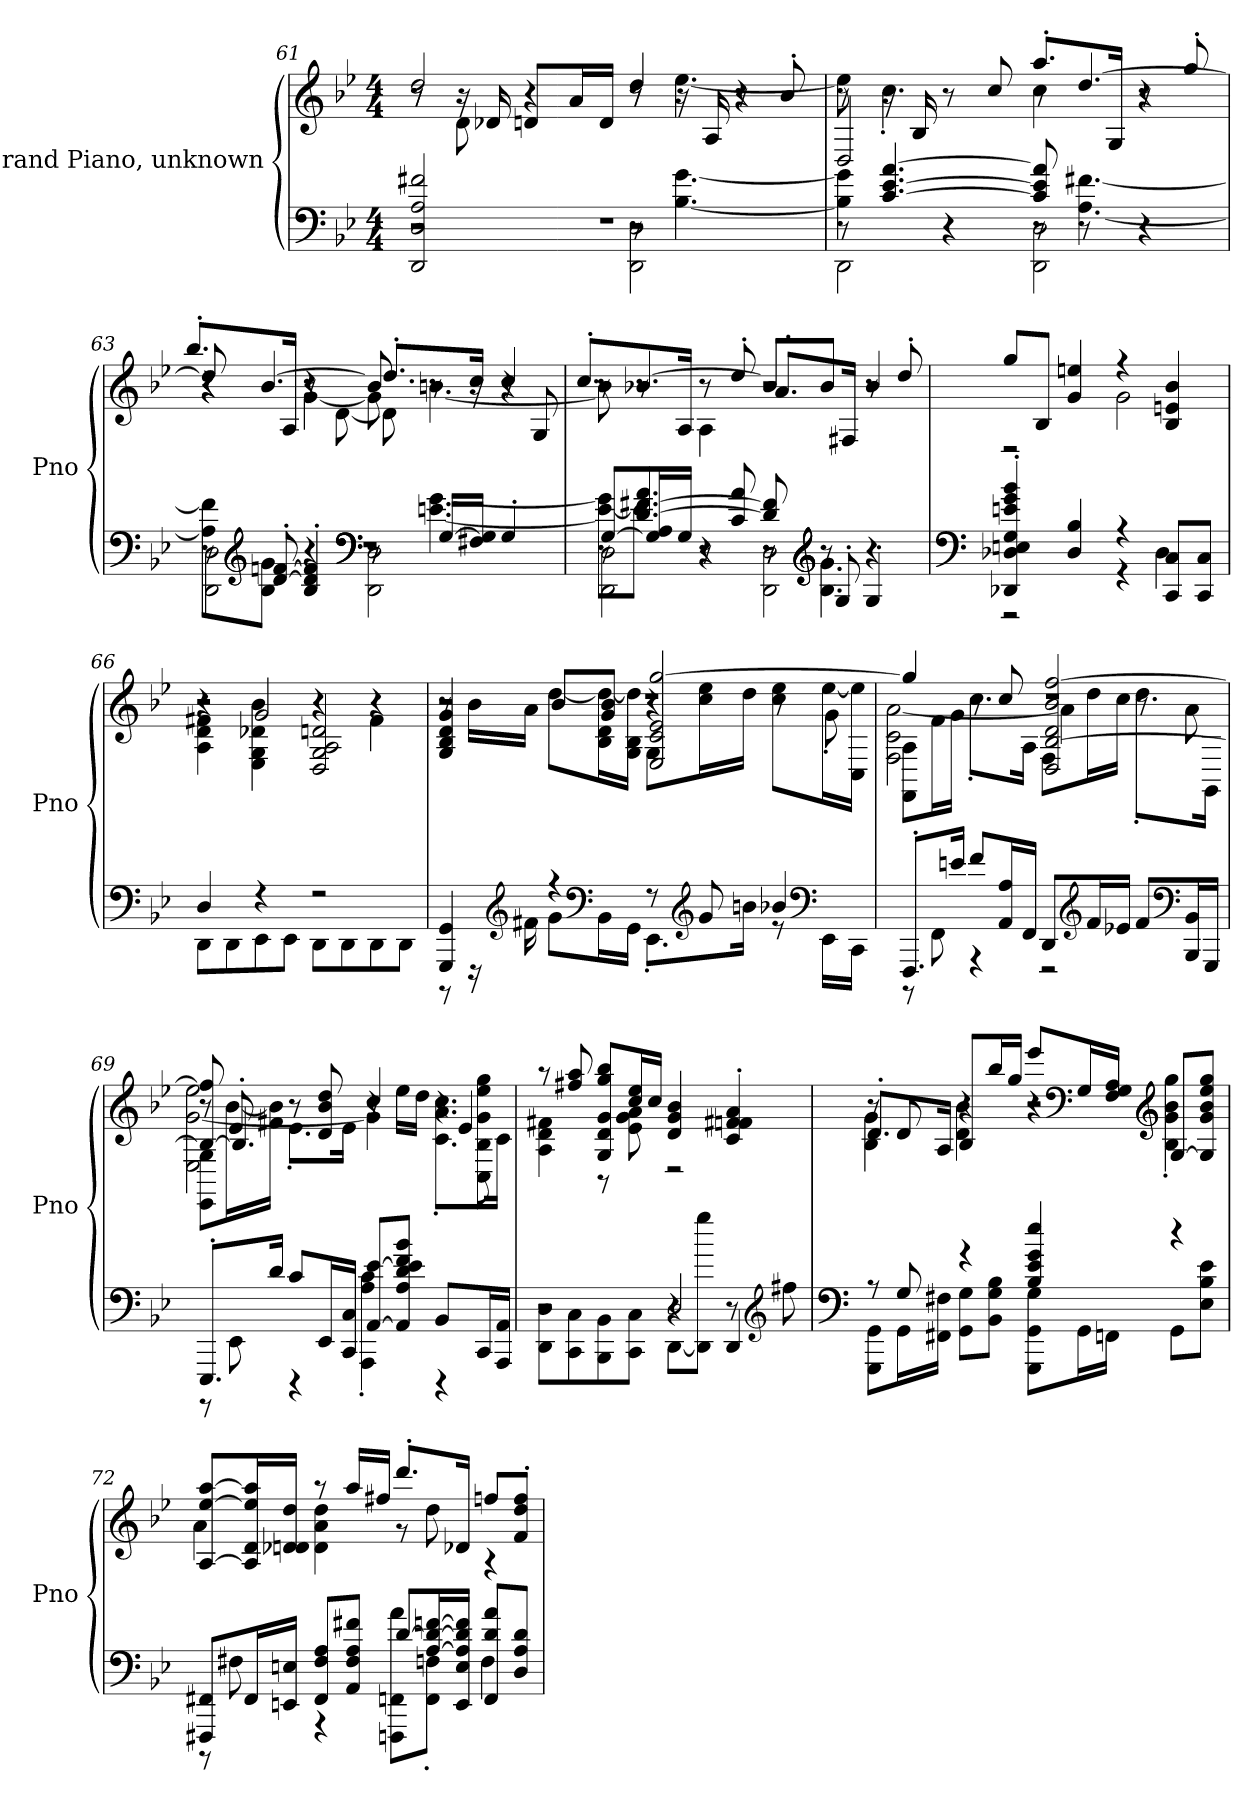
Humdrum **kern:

**kern	**kern
*part1	*part1
*staff2	*staff1
*I"Grand Piano, unknown	*
*I'Pno	*
*clefF4	*clefG2
*k[b-e-]	*k[b-e-]
*M4/4	*M4/4
=61	=61
*^	*^
*	*^	*	*^
*	*	*^	*	*	*
1r	2r	2DD/ 2D/ 2A/ 2f#X/	2r	2dd/	8r	8r
.	.	.	.	.	8d\	16r
.	.	.	.	.	.	16d-X/
.	.	.	.	.	4r	8dn/L
.	.	.	.	.	.	16a/L
.	.	.	.	.	.	16d/JJ
.	8r	2r	2DD\ 2D\	4dd/	8r	8r
.	[4.B-\ [4.g\	.	.	.	[4.ee-\	16r
.	.	.	.	.	.	16A/
.	.	.	.	4r	.	8r
.	.	.	.	.	.	8b-'/
*	*	*v	*v	*	*	*
!!LO:LB:g=z	!!	!!
=62	=62	=62	=62	=62	=62
8r	4B-\] 4g\]	2DD\	2D/	8ee-\]	8r
[4.c/ [4.e-/ [4.a/	.	.	.	4.cc'\	16r
.	.	.	.	.	16B-/
.	4r	.	.	.	8r
.	.	.	.	.	8cc/
8c/] 8e-/] 8a/]	8r	2DD\ 2D\	8r	4cc\	8.aa'/L
8r	[4.A\ [4.f#X\	.	[4.dd/	.	.
.	.	.	.	.	16G/Jk
4r	.	.	.	4r	8r
.	.	.	.	.	8gg'/
=63	=63	=63	=63	=63	=63
*	*	*^	*	*	*^
1r	8A\] 8f#\]L	8r	2DD\ 2D\	8dd/]	4r	8.bb-'/L	4r
*clefG2	*	*	*	*	*	*	*
.	8B-\ 8g\J	[8d/' [8fn/'	.	[4.b-/	.	.	.
.	.	.	.	.	.	16A/Jk	.
.	4r	4B-/' 4d/]' 4f/]'	.	.	[4g\	4r	8r
.	.	.	.	.	.	.	[8d\
*clefF4	*	*	*	*	*	*	*
.	8r	8r	2DD\ 2D\	8.b-/]	8g\]	8.dd'/L	8d\]
.	[4.en\ [4.g\	[16G/LL	.	.	[4.bn\	.	8r
.	.	16F#X/ 16G/]JJ	.	16r	.	16cc/Jk	.
.	.	4G'/	.	4cc/	.	8r	4r
.	.	.	.	.	.	8G/	.
*	*	*	*	*	*	*v	*v
!!LO:LB:g=z
=64	=64	=64	=64	=64	=64	=64
8r	8e\_ 8g\]L	[8G/L	2DD\ 2D\	8r	8b\]	8.cc'/L
[4.d/ [4.f#X/ 4.a/	8e\J]	16G/] 16A/L	.	[4.b-X/	8r	.
.	.	16G/JJ	.	.	.	16A/Jk
.	4r	8r	.	.	4A\	8r
.	.	8c/ 8a/	.	.	.	8dd'/
8d/] 8f#/]	8r	8r	2DD\ 2D\	8b-/L]	2r	8.a'/L
*clefG2	*	*	*	*	*	*
8r	4.B-\ 4.g\	8G'/	.	8b-/J	.	.
.	.	.	.	.	.	16F#X/Jk
4r	.	4G'/	.	4b-/	.	8r
.	.	.	.	.	.	8dd'/
*v	*v	*v	*v	*	*	*
*	*v	*v	*v
=65	=65
*clefF4	*
*^	*^
4DD-X/' 4D-X/' 4En/' 4G/' 4en/' 4g/' 4b-/'	2r	8gg/L	2r
.	.	8B-/J	.
4D-/ 4B-/	.	4g/ 4een/	.
4r	4r	4r	2g\
8CC/ 8C/L	4D-\	4B-/ 4en/ 4b-/	.
8CC/ 8C/J	.	.	.
=66	=66	=66	=66
*	*	*	*^
4D/	8DD\L	4r	4A\ 4d\ 4f#X\	2r
.	8DD\	.	.	.
4r	8EE-\	2g/	4E-\ 4G\ 4d-X\ 4b-\	.
.	8EE-\J	.	.	.
2r	8DD\L	.	4r	2D/ 2G/ 2A/ 2dn/
.	8DD\	.	.	.
.	8DD\	4r	4f#\	.
.	8DD\J	.	.	.
!!LO:LB:g=z
=67	=67	=67	=67	=67
*	*	*	*	*^
4GGG/ 4GG/	8r	1r	8r	4G/ 4B-/ 4d/ 4g/	2r
.	16r	.	16b-\LL	.	.
*clefG2	*	*	*	*	*
.	16f#X\	.	16a\JJ	.	.
4r	8g\L	.	[8dd\L	8b-/L	.
*clefF4	*	*	*	*	*
.	16BB-\L	.	16B-\ 16d\ 16dd\_L	8g/ 8b-/J	.
.	16GG\JJ	.	16G\ 16B-\ 16dd\]JJ	.	.
8r	8.EE-'\L	.	8G\L	2E-/ 2c/ 2e-/ [2gg/	4r
*clefG2	*	*	*	*	*
8g/	.	.	16cc\ 16ee-\L	.	.
.	16bn\Jk	.	16dd\JJ	.	.
4b-X/	8r	.	8cc\ 8ee-\L	.	8r
*clefF4	*	*	*	*	*
.	16EE-\LL	.	[16ee-\L	.	8g'\
.	16CC\JJ	.	16C\ 16ee-\]JJ	.	.
=68	=68	=68	=68	=68	=68
8.FFF'/L	8r	1r	8FF\ 8A\L	4gg/]	2F\ 2c\ [2a\
.	8FF\	.	16f\L	.	.
16en/Jk	.	.	16g\JJ	.	.
8f/L	4r	.	8.cc'\L	8r	.
16AA/ 16A/L	.	.	.	8cc/	.
16FF/JJ	.	.	16A\Jk	.	.
8DD/L	2r	.	8F\L	2D/ [2B-/ 2d/ 2b-/ [2ff/	4a\]
*clefG2	*	*	*	*	*
16f/L	.	.	16dd\L	.	.
16e-X/JJ	.	.	16cc\JJ	.	.
8f/L	.	.	8.dd'\L	.	8r
*clefF4	*	*	*	*	*
16BBB-/ 16BB-/L	.	.	.	.	8a\
16GGG/JJ	.	.	16GG\Jk	.	.
!!LO:LB:g=z	!!	!!	!!
=69	=69	=69	=69	=69	=69
8.EEE-'/L	8r	8r	8EE-\ 8G\L	8B-/_ 8ff/]	2E-\ [2g\ 2ee-\
.	8EE-\	8e-'/	[16b-\L	4.B-/]	.
16d/Jk	.	.	16f#X\ 16b-\]JJ	.	.
8c/L	4r	8r	8.e-'\L	.	.
16EE-/L	.	8d/ 8b-/ 8dd/	.	.	.
16CC/ 16C/JJ	.	.	16e-\Jk	.	.
[8AA/ [8e-/L	4AAA\' 4A\' 4c\'	4cc/	8r	4r	4g\]
8AA/] 8A/ 8d/ 8e-/] 8f/ 8b-/J	.	.	16ee-\LL	.	.
.	.	.	16dd\JJ	.	.
8BB-/L	4r	4r	8.c\' 8.a\' 8.cc\'L	4e-/	8r
16CC/L	.	.	.	.	8C\ 8B-\ 8g\ 8ee-\ 8gg\
16AAA/ 16AA/JJ	.	.	16c\Jk	.	.
*	*	*	*v	*v	*v
=70	=70	=70	=70
*	*^	*	*
2r	8DD\ 8D\L	2r	8r	4A\ 4d\ 4f#X\
.	8CC\ 8C\	.	8ff#X/ 8aa/	.
.	8BBB-\ 8BB-\	.	8G/ 8d/ 8g/ 8gg/ 8bb-/L	8r
.	8CC\ 8C\J	.	16cc/ 16ee-/L	8e-\ 8g\ 8a\
.	.	.	16cc/JJ	.
2D/	[8DD\L	4r	4d/ 4g/ 4b-/	2r
.	8DD\] 8gg\J	.	.	.
.	8r	4DD/	4c/' 4fn/' 4f#X/' 4a/'	.
*clefG2	*	*	*	*
.	8ff#X\	.	.	.
*v	*v	*v	*	*
*	*v	*v
!!LO:PB:g=z
=71	=71
*clefF4	*
*^	*^
*	*	*	*^
8r	8GGG\ 8GG\L	8.d'/L	4B-\ 4g\	8r
8G/	16GG\L	.	.	8d/
.	16FF#X\ 16F#X\JJ	16A/Jk	.	.
4r	8GG\ 8G\L	8B-/L	4d\ 4b-\	4r
.	8BB-\ 8G\ 8B-\J	16bb-/L	.	.
.	.	16gg/JJ	.	.
4B-/ 4e-/ 4g/ 4ee-/	8GGG\ 8GG\ 8G\L	8eee-/L	4r	2r
*	*	*clefF4	*	*
.	16GG\L	16G/L	.	.
.	16FFn\JJ	16F/ 16G/ 16A/JJ	.	.
*	*	*clefG2	*	*
4r	8GG\L	[8G/L	4B-\' 4g\' 4b-\' 4gg\'	.
.	8E-\ 8B-\ 8e-\J	8G/] 8g/ 8b-/ 8ee-/ 8gg/J	.	.
*	*	*	*v	*v
=72	=72	=72	=72
8FFF#X/ 8FF#X/L	8r	[8A/ [8ee-/ [8aa/L	4a\
16FF#/L	8F#X\	16A/] 16d/ 16ee-/] 16aa/]L	.
16EEn/ 16En/JJ	.	16d-X/ 16dn/ 16dd/JJ	.
8FF#/ 8F#/ 8A/L	4r	8r	4d\ 4a\ 4dd\
8AA/ 8F#/ 8A/ 8f#X/J	.	16aa/LL	.
.	.	16ff#X/JJ	.
[8d/L	8FFFn\ 8FFn\ 8a\L	8.ddd'/L	8r
[16A/ 16d/_ [16fn/L	8FF\' 8Fn\'J	.	8dd\
16EE/ 16E/ 16A/] 16d/] 16f/]JJ	.	16d-X/Jk	.
8FF/ 8d/ 8a/L	4F\	8ffn/L	4r
8D/ 8A/ 8d/J	.	8f/' 8dd/' 8ff/'J	.
*v	*v	*	*
*	*v	*v
=	=
*-	*-
